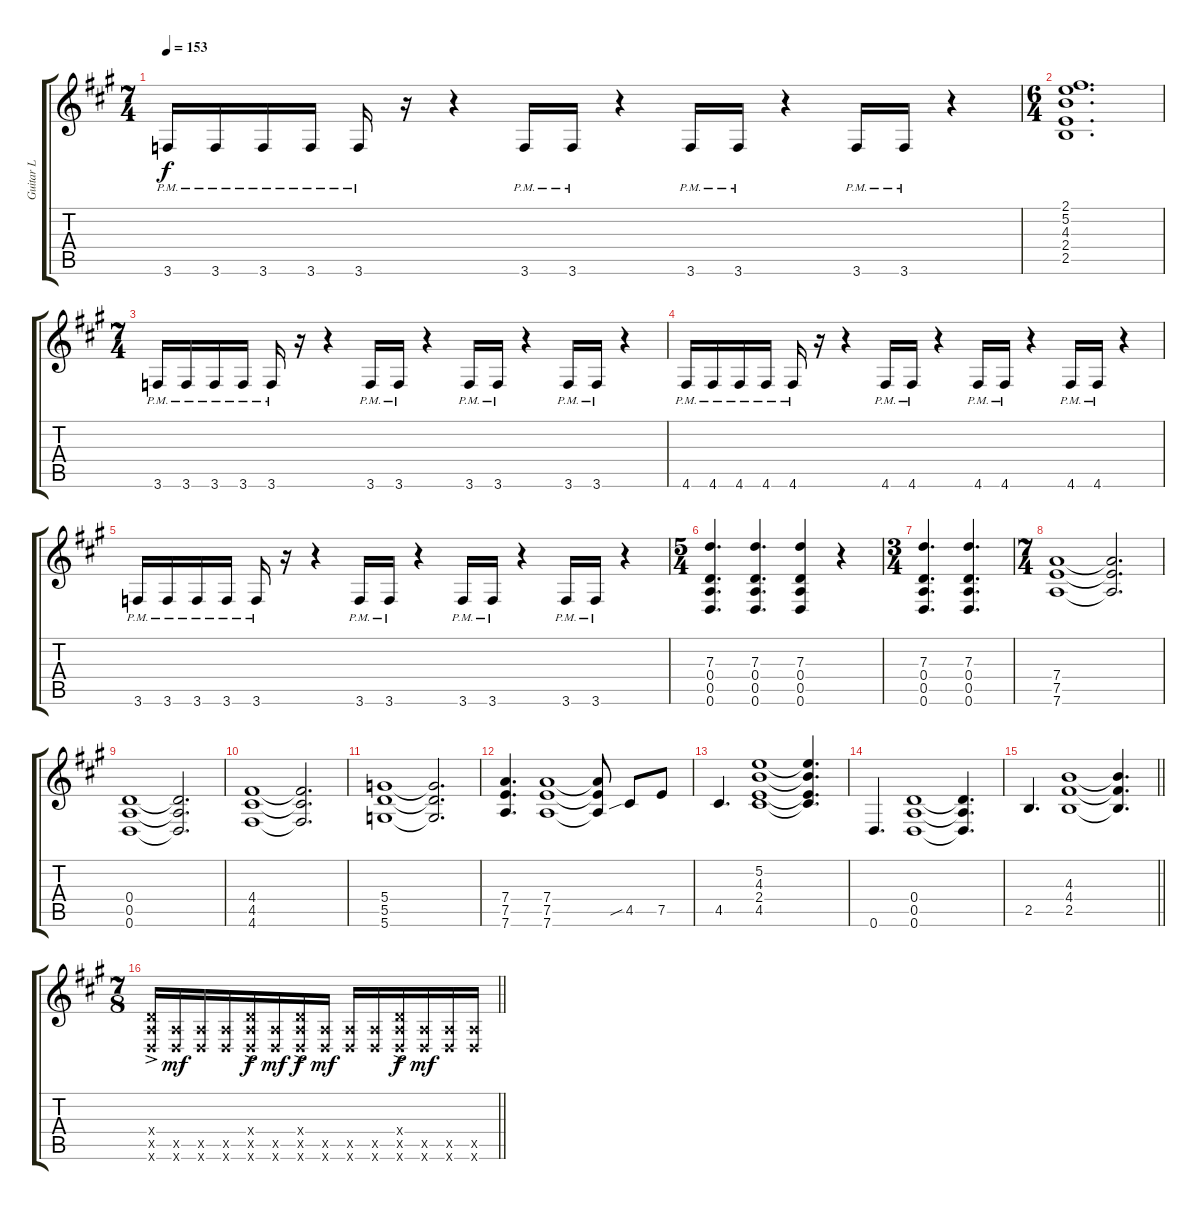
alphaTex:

\track ("Guitar L" "Guitar L") {instrument distortionguitar}
\staff {score tabs}
\tuning (E4 B3 G3 D3 A2 D2) {hide}
\ts (7 4)
\tempo 153
\clef g2
\ks a
3.6{pm}.16{dy f} 3.6{pm}.16 3.6{pm}.16 3.6{pm}.16 3.6{pm}.16 r.16 r.4 3.6{pm}.16 3.6{pm}.16 r.4 3.6{pm}.16 3.6{pm}.16 r.4 3.6{pm}.16 3.6{pm}.16 r.4 |
\ts (6 4)
(2.1 5.2 4.3 2.4 2.5).1{d} |
\ts (7 4)
3.6{pm}.16 3.6{pm}.16 3.6{pm}.16 3.6{pm}.16 3.6{pm}.16 r.16 r.4 3.6{pm}.16 3.6{pm}.16 r.4 3.6{pm}.16 3.6{pm}.16 r.4 3.6{pm}.16 3.6{pm}.16 r.4 |
4.6{pm}.16 4.6{pm}.16 4.6{pm}.16 4.6{pm}.16 4.6{pm}.16 r.16 r.4 4.6{pm}.16 4.6{pm}.16 r.4 4.6{pm}.16 4.6{pm}.16 r.4 4.6{pm}.16 4.6{pm}.16 r.4 |
3.6{pm}.16 3.6{pm}.16 3.6{pm}.16 3.6{pm}.16 3.6{pm}.16 r.16 r.4 3.6{pm}.16 3.6{pm}.16 r.4 3.6{pm}.16 3.6{pm}.16 r.4 3.6{pm}.16 3.6{pm}.16 r.4 |
\ts (5 4)
(7.3 0.4 0.5 0.6).4{d} (7.3 0.4 0.5 0.6).4{d} (7.3 0.4 0.5 0.6).4 r.4 |
\ts (3 4)
(7.3 0.4 0.5 0.6).4{d} (7.3 0.4 0.5 0.6).4{d} |
\ts (7 4)
(7.4 7.5 7.6).1 (7.4{t} 7.5{t} 7.6{t}).2{d} |
(0.4 0.5 0.6).1 (0.4{t} 0.5{t} 0.6{t}).2{d} |
(4.4 4.5 4.6).1 (4.4{t} 4.5{t} 4.6{t}).2{d} |
(5.4 5.5 5.6).1 (5.4{t} 5.5{t} 5.6{t}).2{d} |
(7.4 7.5 7.6).4{d} (7.4 7.5 7.6).1 (7.4{t} 7.5{t} 7.6{t}).8 4.5{sib}.8 7.5.8 |
4.5.4{d} (5.2 4.3 2.4 4.5).1 (5.2{t} 4.3{t} 2.4{t} 4.5{t}).4{d} |
0.6.4{d} (0.4 0.5 0.6).1 (0.4{t} 0.5{t} 0.6{t}).4{d} |
\barLineRight lightlight
2.5.4{d} (4.3 4.4 2.5).1 (4.3{t} 4.4{t} 2.5{t}).4{d} |
\ts (7 8)
\section ("" "")
\barLineRight lightlight
(0.4{ac x} 0.5{ac x} 0.6{ac x}).16 (0.5{x} 0.6{x}).16{dy mf} (0.5{x} 0.6{x}).16 (0.5{x} 0.6{x}).16 (0.4{ac x} 0.5{ac x} 0.6{ac x}).16{dy f} (0.5{x} 0.6{x}).16{dy mf} (0.4{ac x} 0.5{ac x} 0.6{ac x}).16{dy f} (0.5{x} 0.6{x}).16{dy mf} (0.5{x} 0.6{x}).16 (0.5{x} 0.6{x}).16 (0.4{ac x} 0.5{ac x} 0.6{ac x}).16{dy f} (0.5{x} 0.6{x}).16{dy mf} (0.5{x} 0.6{x}).16 (0.5{x} 0.6{x}).16
